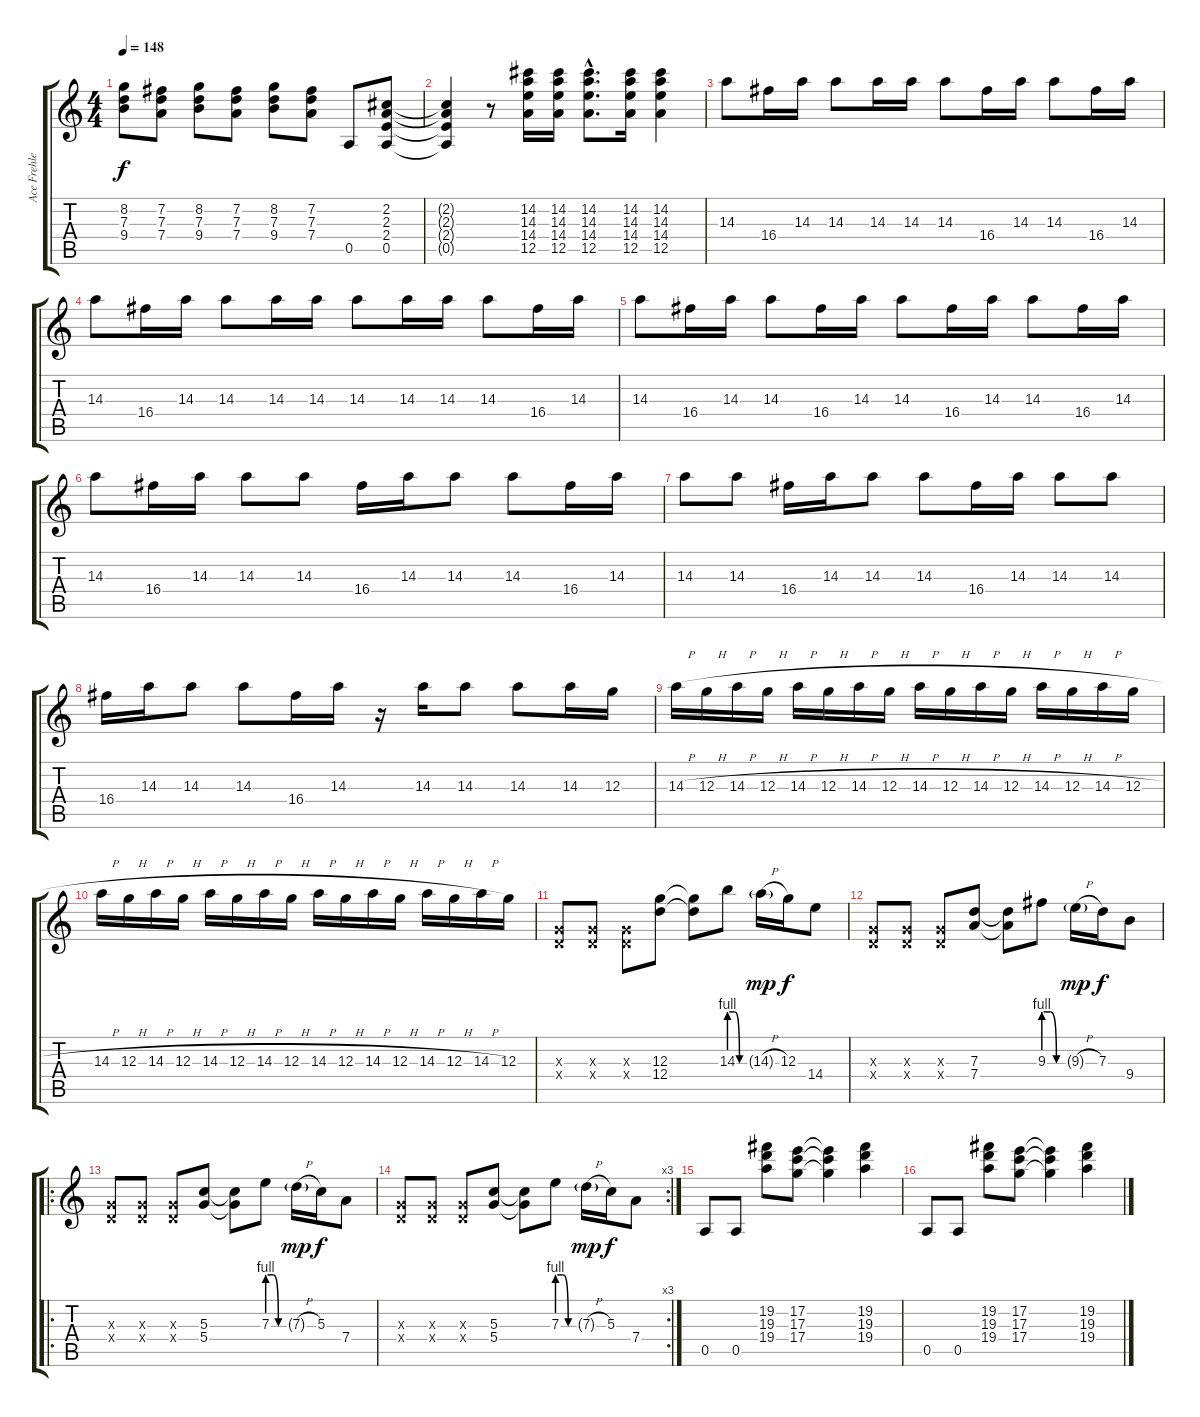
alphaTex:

\track ("Ace Frehley" "Ace Frehle") {instrument overdrivenguitar}
\staff {score tabs}
\tuning (E4 B3 G3 D3 A2 E2) {hide}
\ts (4 4)
\tempo 148
\clef g2
\ks c
(8.2 7.3 9.4).8{dy f} (7.2 7.3 7.4).8 (8.2 7.3 9.4).8 (7.2 7.3 7.4).8 (8.2 7.3 9.4).8 (7.2 7.3 7.4).8 0.5.8 (2.2 2.3 2.4 0.5).8 |
(2.2{t} 2.3{t} 2.4{t} 0.5{t}).4 r.8 (14.2 14.3 14.4 12.5).16 (14.2 14.3 14.4 12.5).16 (14.2{hac} 14.3{hac} 14.4{hac} 12.5{hac}).8{d} (14.2 14.3 14.4 12.5).16 (14.2 14.3 14.4 12.5).4 |
14.3.8 16.4.16 14.3.16 14.3.8 14.3.16 14.3.16 14.3.8 16.4.16 14.3.16 14.3.8 16.4.16 14.3.16 |
14.3.8 16.4.16 14.3.16 14.3.8 14.3.16 14.3.16 14.3.8 14.3.16 14.3.16 14.3.8 16.4.16 14.3.16 |
14.3.8 16.4.16 14.3.16 14.3.8 16.4.16 14.3.16 14.3.8 16.4.16 14.3.16 14.3.8 16.4.16 14.3.16 |
14.3.8 16.4.16 14.3.16 14.3.8 14.3.8 16.4.16 14.3.16 14.3.8 14.3.8 16.4.16 14.3.16 |
14.3.8 14.3.8 16.4.16 14.3.16 14.3.8 14.3.8 16.4.16 14.3.16 14.3.8 14.3.8 |
16.4.16 14.3.16 14.3.8 14.3.8 16.4.16 14.3.16 r.16 14.3.16 14.3.8 14.3.8 14.3.16 12.3.16 |
14.3{h}.16 12.3{h}.16 14.3{h}.16 12.3{h}.16 14.3{h}.16 12.3{h}.16 14.3{h}.16 12.3{h}.16 14.3{h}.16 12.3{h}.16 14.3{h}.16 12.3{h}.16 14.3{h}.16 12.3{h}.16 14.3{h}.16 12.3{h}.16 |
14.3{h}.16 12.3{h}.16 14.3{h}.16 12.3{h}.16 14.3{h}.16 12.3{h}.16 14.3{h}.16 12.3{h}.16 14.3{h}.16 12.3{h}.16 14.3{h}.16 12.3{h}.16 14.3{h}.16 12.3{h}.16 14.3{h}.16 12.3.16 |
(0.3{x} 0.4{x}).8 (0.3{x} 0.4{x}).8 (0.3{x} 0.4{x}).8 (12.3 12.4).8 (12.3{t} 12.4{t}).8 14.3{be (custom 0 4 20 4 40 0 60 0)}.8 14.3{h g}.16{dy mp} 12.3.16{dy f} 14.4.8 |
(0.3{x} 0.4{x}).8 (0.3{x} 0.4{x}).8 (0.3{x} 0.4{x}).8 (7.3 7.4).8 (7.3{t} 7.4{t}).8 9.3{be (custom 0 4 20 4 40 0 60 0)}.8 9.3{h g}.16{dy mp} 7.3.16{dy f} 9.4.8 |
\ro
(0.3{x} 0.4{x}).8 (0.3{x} 0.4{x}).8 (0.3{x} 0.4{x}).8 (5.3 5.4).8 (5.3{t} 5.4{t}).8 7.3{be (custom 0 4 20 4 40 0 60 0)}.8 7.3{h g}.16{dy mp} 5.3.16{dy f} 7.4.8 |
\rc 3
(0.3{x} 0.4{x}).8 (0.3{x} 0.4{x}).8 (0.3{x} 0.4{x}).8 (5.3 5.4).8 (5.3{t} 5.4{t}).8 7.3{be (custom 0 4 20 4 40 0 60 0)}.8 7.3{h g}.16{dy mp} 5.3.16{dy f} 7.4.8 |
0.5.8 0.5.8 (19.2 19.3 19.4).8 (17.2 17.3 17.4).8 (17.2{t} 17.3{t} 17.4{t}).4 (19.2 19.3 19.4).4 |
0.5.8 0.5.8 (19.2 19.3 19.4).8 (17.2 17.3 17.4).8 (17.2{t} 17.3{t} 17.4{t}).4 (19.2 19.3 19.4).4
